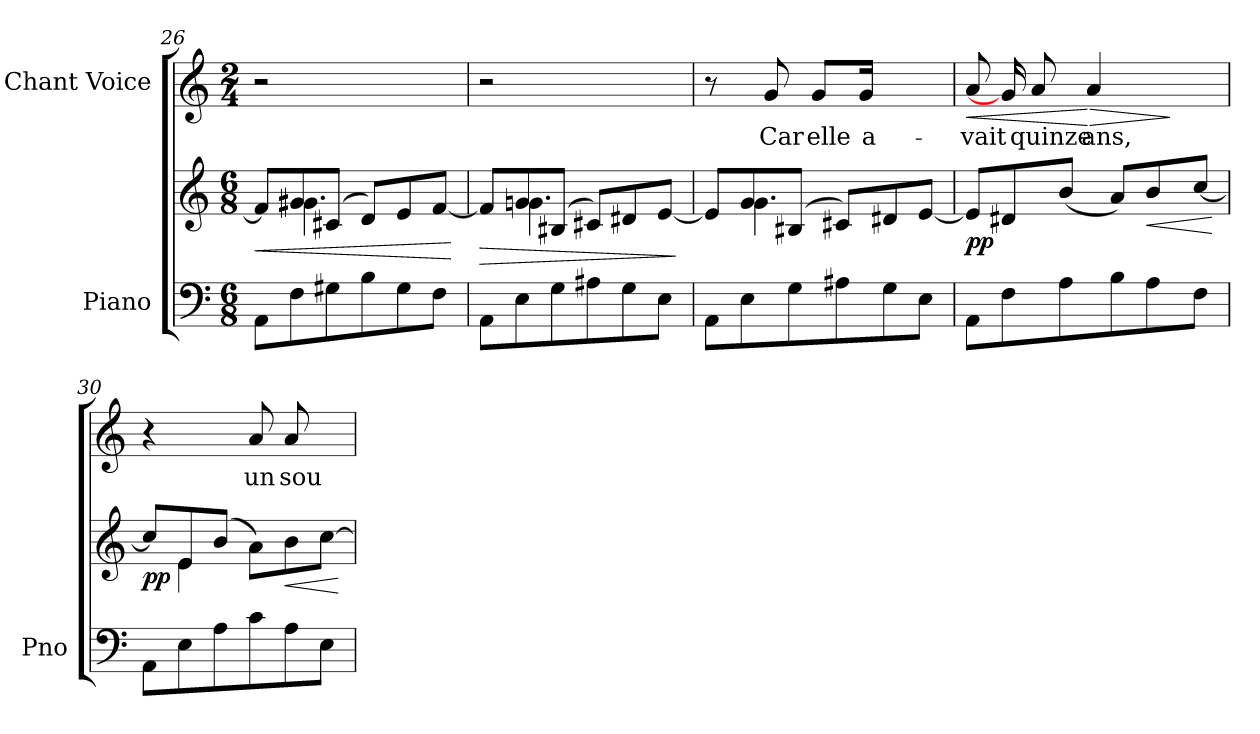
**kern	**kern	**dynam	**kern	**text	**dynam
*part2	*part2	*part2	*part1	*part1	*part1
*staff3	*staff2	*staff2/3	*staff1	*staff1	*staff1
*I"Piano	*	*	*I"Chant Voice	*	*
*I'Pno	*	*	*	*	*
*clefF4	*clefG2	*	*clefG2	*	*
*k[]	*k[]	*	*k[]	*	*
*M6/8	*M6/8	*	*M2/4	*	*
=26	=26	=26	=26	=26	=26
!	!	!LO:HP:b	!	!	!
*	*^	*	*	*	*
8AA\L	8f/L]	8ryy	<	2r	.	.
!	!LO:N:head=solid	!	!	!	!	!
8F\	8g#X/	4.g#\	.	.	.	.
8G#X\	(<8c#X/J	.	.	.	.	.
8B\	8d/L)	.	.	.	.	.
8G#\	8e/	4ryy	.	4ryy	.	.
8F\J	[<8f/J	.	.	.	.	.
*	*v	*v	*	*	*	*
.	.	[	.	.	.
=27	=27	=27	=27	=27	=27
!	!	!LO:HP:b	!	!	!
*	*^	*	*	*	*
8AA\L	8f/L]	8ryy	>	2r	.	.
!	!LO:N:head=solid	!	!	!	!	!
8E\	8g/	4.gn\	.	.	.	.
8G\	(<8B#X/J	.	.	.	.	.
8A#X\	8c#X/L)	.	.	.	.	.
8G\	8d#X/	4ryy	.	4ryy	.	.
8E\J	[<8e/J	.	.	.	.	.
*	*v	*v	*	*	*	*
.	.	]	.	.	.
=28	=28	=28	=28	=28	=28
*	*^	*	*	*	*
!	!	!	!	!LO:N:vis=8	!	!
8AA\L	8e/L]	8ryy	.	8.r	.	.
!	!LO:N:head=solid	!	!	!	!	!
8E\	8g/	4.g\	.	.	.	.
!	!	!	!	!	!LO:LY:b	!
.	.	.	.	8g/	Car	.
8G\	(<8B#X/J	.	.	.	.	.
!	!	!	!	!	!LO:LY:b	!
.	.	.	.	8g/L	elle	.
8A#X\	8c#X/L)	.	.	.	.	.
!	!	!	!	!	!LO:LY:b	!
.	.	.	.	[16g/Jk	a-	.
8G\	8d#X/	4ryy	.	4ryy	.	.
8E\J	[<8e/J	.	.	.	.	.
*	*v	*v	*	*	*	*
=29	=29	=29	=29	=29	=29
!	!	!LO:DY:b	!	!LO:LY:b	!LO:HP:b
8AA\L	8e/L]	pp	8a/	-vait	<
8F\	8d#X/	.	16g/]	.	.
!	!	!	!	!LO:LY:b	!
.	.	.	8a/	quinze	.
8A\	(8b/J	.	.	.	.
!	!	!	!	!LO:LY:b	!LO:HP:n=1:b
.	.	.	4a/	ans,	[ >
8B\	8a/L)	.	.	.	.
!	!	!LO:HP:b	!	!	!
8A\	8b/	<	.	.	.
.	.	.	8.ryy	.	]
8F\J	[8cc/J	.	.	.	.
.	.	[	.	.	.
!!LO:LB:g=z
=30	=30	=30	=30	=30	=30
*	*^	*	*	*	*
!	!	!	!LO:DY:b	!LO:N:vis=4	!	!
8AA\L	8cc/L]	8ryy	pp	4.r	.	.
8E\	8e/	4e\	.	.	.	.
8A\	(<8b/J	.	.	.	.	.
!	!	!	!	!	!LO:LY:b	!
8c\	8a\L)	4.ryy	.	8a/	un	.
!	!	!	!LO:HP:b	!	!LO:LY:b	!
8A\	8b\	.	<	8a/	sou-	.
8E\J	[<8cc\J	.	.	8ryy	.	.
*	*v	*v	*	*	*	*
.	.	[	.	.	.
=	=	=	=	=	=
*-	*-	*-	*-	*-	*-
